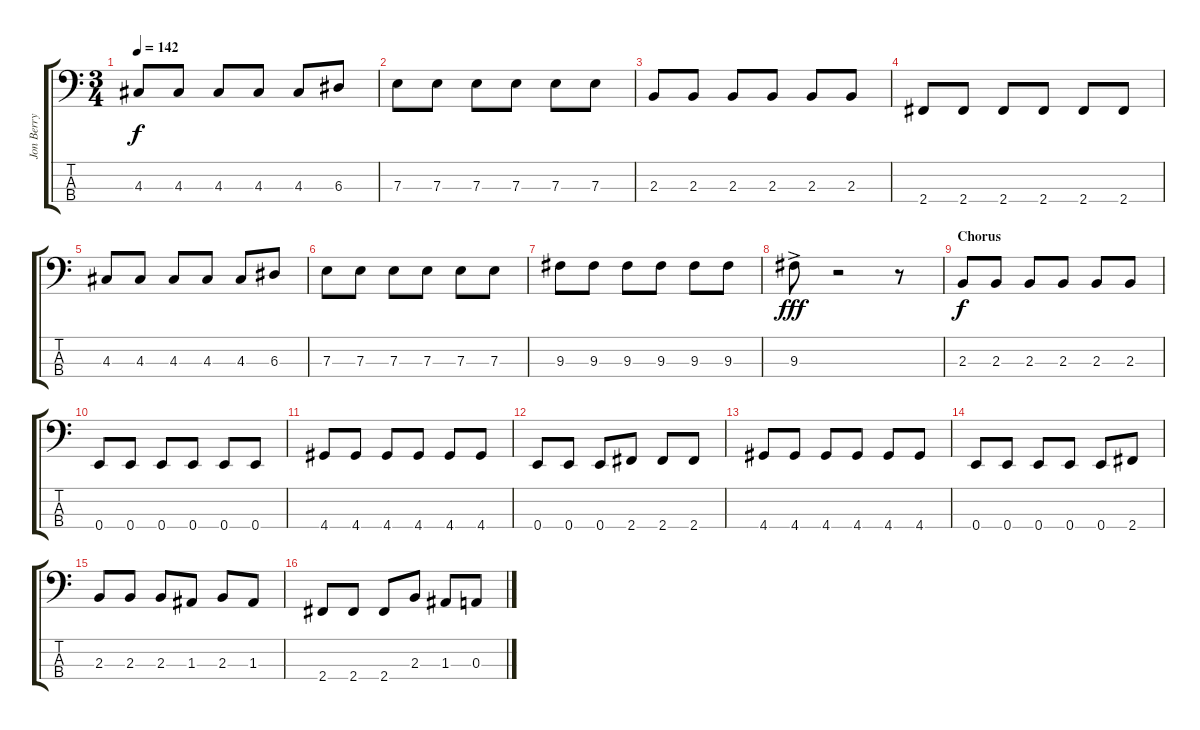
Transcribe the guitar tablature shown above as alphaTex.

\track ("Jon Berry" "Jon Berry") {instrument electricbasspick}
\staff {score tabs}
\tuning (G2 D2 A1 E1) {hide}
\ts (3 4)
\tempo 142
\clef f4
\ks c
4.3.8{dy f} 4.3.8 4.3.8 4.3.8 4.3.8 6.3.8 |
7.3.8 7.3.8 7.3.8 7.3.8 7.3.8 7.3.8 |
2.3.8 2.3.8 2.3.8 2.3.8 2.3.8 2.3.8 |
2.4.8 2.4.8 2.4.8 2.4.8 2.4.8 2.4.8 |
4.3.8 4.3.8 4.3.8 4.3.8 4.3.8 6.3.8 |
7.3.8 7.3.8 7.3.8 7.3.8 7.3.8 7.3.8 |
9.3.8 9.3.8 9.3.8 9.3.8 9.3.8 9.3.8 |
9.3{ac}.8{dy fff} r.2 r.8 |
\section ("" "Chorus")
2.3.8{dy f} 2.3.8 2.3.8 2.3.8 2.3.8 2.3.8 |
0.4.8 0.4.8 0.4.8 0.4.8 0.4.8 0.4.8 |
4.4.8 4.4.8 4.4.8 4.4.8 4.4.8 4.4.8 |
0.4.8 0.4.8 0.4.8 2.4.8 2.4.8 2.4.8 |
4.4.8 4.4.8 4.4.8 4.4.8 4.4.8 4.4.8 |
0.4.8 0.4.8 0.4.8 0.4.8 0.4.8 2.4.8 |
2.3.8 2.3.8 2.3.8 1.3.8 2.3.8 1.3.8 |
2.4.8 2.4.8 2.4.8 2.3.8 1.3.8 0.3.8
